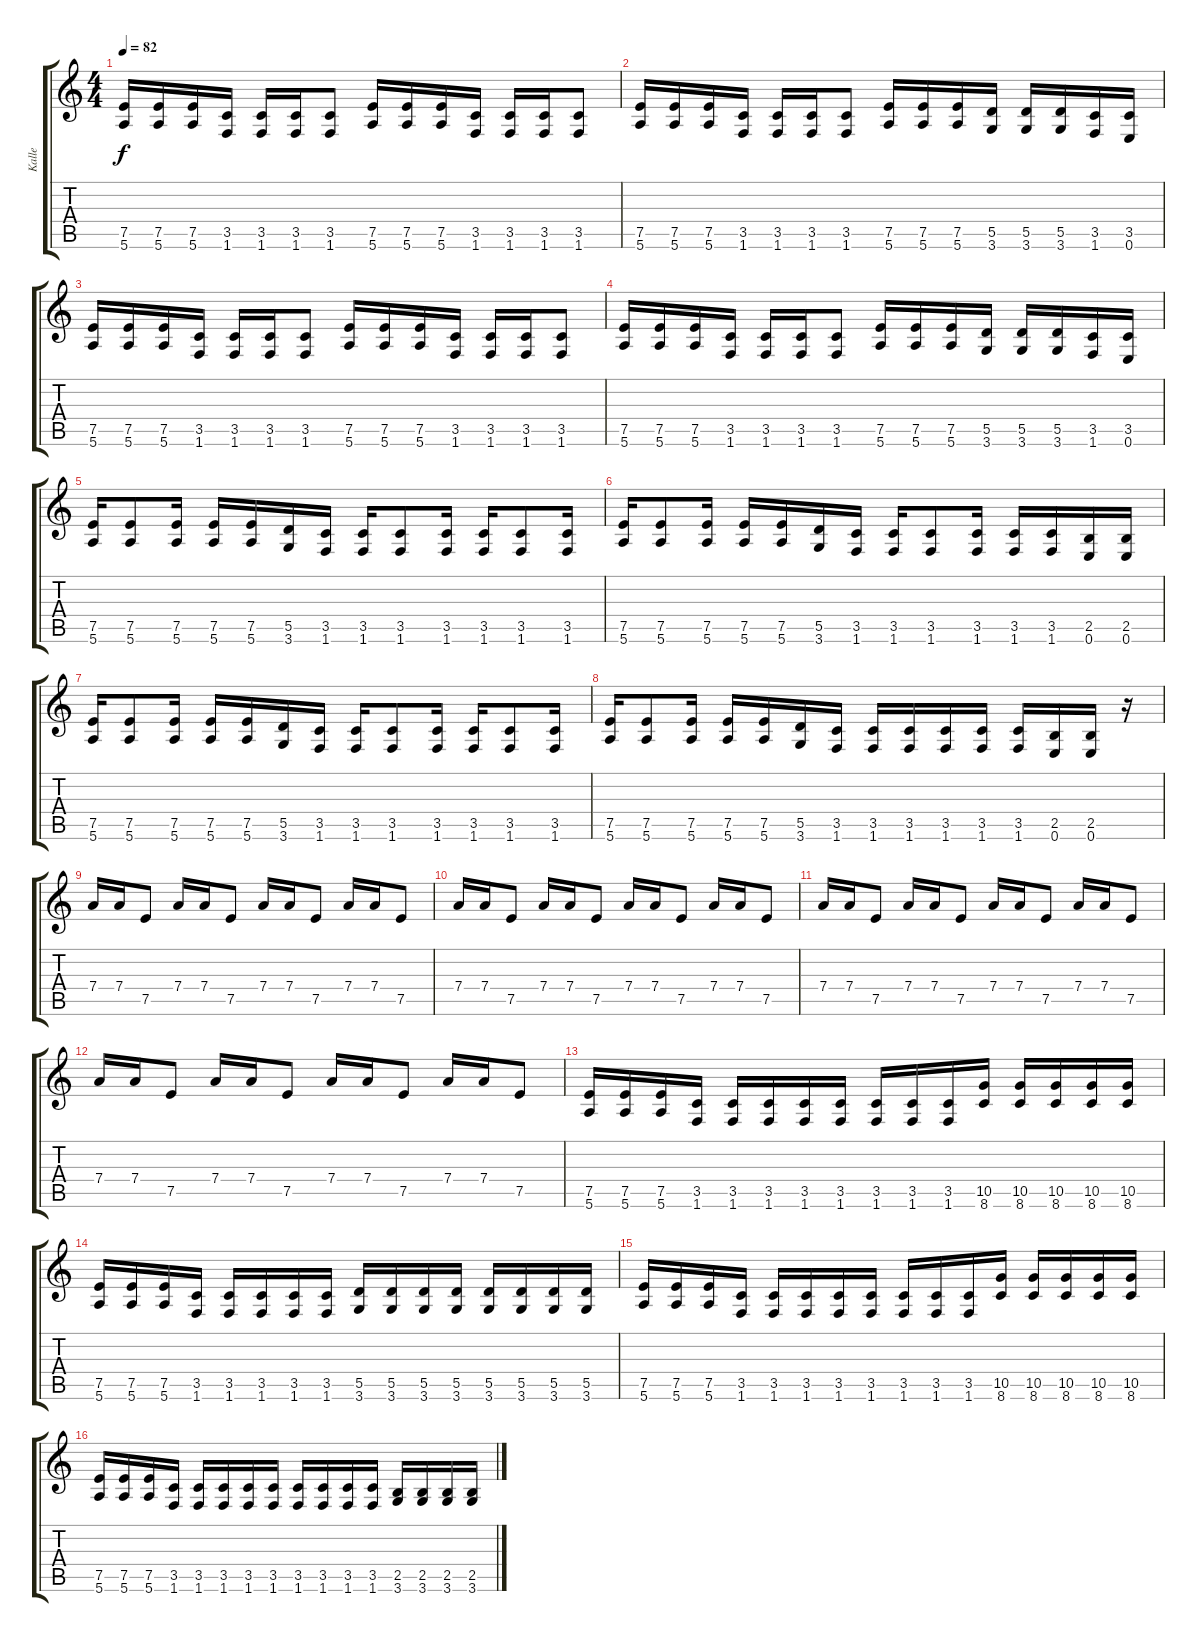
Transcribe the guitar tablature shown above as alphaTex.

\track ("Kalle" "Kalle") {instrument distortionguitar}
\staff {score tabs}
\tuning (E4 B3 G3 D3 A2 E2) {hide}
\ts (4 4)
\tempo 82
\clef g2
\ks c
(7.5 5.6).16{dy f} (7.5 5.6).16 (7.5 5.6).16 (3.5 1.6).16 (3.5 1.6).16 (3.5 1.6).16 (3.5 1.6).8 (7.5 5.6).16 (7.5 5.6).16 (7.5 5.6).16 (3.5 1.6).16 (3.5 1.6).16 (3.5 1.6).16 (3.5 1.6).8 |
(7.5 5.6).16 (7.5 5.6).16 (7.5 5.6).16 (3.5 1.6).16 (3.5 1.6).16 (3.5 1.6).16 (3.5 1.6).8 (7.5 5.6).16 (7.5 5.6).16 (7.5 5.6).16 (5.5 3.6).16 (5.5 3.6).16 (5.5 3.6).16 (3.5 1.6).16 (3.5 0.6).16 |
(7.5 5.6).16 (7.5 5.6).16 (7.5 5.6).16 (3.5 1.6).16 (3.5 1.6).16 (3.5 1.6).16 (3.5 1.6).8 (7.5 5.6).16 (7.5 5.6).16 (7.5 5.6).16 (3.5 1.6).16 (3.5 1.6).16 (3.5 1.6).16 (3.5 1.6).8 |
(7.5 5.6).16 (7.5 5.6).16 (7.5 5.6).16 (3.5 1.6).16 (3.5 1.6).16 (3.5 1.6).16 (3.5 1.6).8 (7.5 5.6).16 (7.5 5.6).16 (7.5 5.6).16 (5.5 3.6).16 (5.5 3.6).16 (5.5 3.6).16 (3.5 1.6).16 (3.5 0.6).16 |
(7.5 5.6).16 (7.5 5.6).8 (7.5 5.6).16 (7.5 5.6).16 (7.5 5.6).16 (5.5 3.6).16 (3.5 1.6).16 (3.5 1.6).16 (3.5 1.6).8 (3.5 1.6).16 (3.5 1.6).16 (3.5 1.6).8 (3.5 1.6).16 |
(7.5 5.6).16 (7.5 5.6).8 (7.5 5.6).16 (7.5 5.6).16 (7.5 5.6).16 (5.5 3.6).16 (3.5 1.6).16 (3.5 1.6).16 (3.5 1.6).8 (3.5 1.6).16 (3.5 1.6).16 (3.5 1.6).16 (2.5 0.6).16 (2.5 0.6).16 |
(7.5 5.6).16 (7.5 5.6).8 (7.5 5.6).16 (7.5 5.6).16 (7.5 5.6).16 (5.5 3.6).16 (3.5 1.6).16 (3.5 1.6).16 (3.5 1.6).8 (3.5 1.6).16 (3.5 1.6).16 (3.5 1.6).8 (3.5 1.6).16 |
(7.5 5.6).16 (7.5 5.6).8 (7.5 5.6).16 (7.5 5.6).16 (7.5 5.6).16 (5.5 3.6).16 (3.5 1.6).16 (3.5 1.6).16 (3.5 1.6).16 (3.5 1.6).16 (3.5 1.6).16 (3.5 1.6).16 (2.5 0.6).16 (2.5 0.6).16 r.16 |
7.4.16{volume 0 balance 0} 7.4.16{volume 11} 7.5.8 7.4.16 7.4.16 7.5.8 7.4.16 7.4.16 7.5.8 7.4.16 7.4.16 7.5.8 |
7.4.16{volume 11 balance 0} 7.4.16 7.5.8 7.4.16 7.4.16 7.5.8 7.4.16 7.4.16 7.5.8 7.4.16 7.4.16 7.5.8 |
7.4.16{volume 11 balance 0} 7.4.16 7.5.8 7.4.16 7.4.16 7.5.8 7.4.16 7.4.16 7.5.8 7.4.16 7.4.16 7.5.8 |
7.4.16{volume 11 balance 0} 7.4.16 7.5.8 7.4.16 7.4.16 7.5.8 7.4.16 7.4.16 7.5.8 7.4.16 7.4.16 7.5.8 |
(7.5 5.6).16{volume 15 balance 8} (7.5 5.6).16 (7.5 5.6).16 (3.5 1.6).16 (3.5 1.6).16 (3.5 1.6).16 (3.5 1.6).16 (3.5 1.6).16 (3.5 1.6).16 (3.5 1.6).16 (3.5 1.6).16 (10.5 8.6).16 (10.5 8.6).16 (10.5 8.6).16 (10.5 8.6).16 (10.5 8.6).16 |
(7.5 5.6).16 (7.5 5.6).16 (7.5 5.6).16 (3.5 1.6).16 (3.5 1.6).16 (3.5 1.6).16 (3.5 1.6).16 (3.5 1.6).16 (5.5 3.6).16 (5.5 3.6).16 (5.5 3.6).16 (5.5 3.6).16 (5.5 3.6).16 (5.5 3.6).16 (5.5 3.6).16 (5.5 3.6).16 |
(7.5 5.6).16 (7.5 5.6).16 (7.5 5.6).16 (3.5 1.6).16 (3.5 1.6).16 (3.5 1.6).16 (3.5 1.6).16 (3.5 1.6).16 (3.5 1.6).16 (3.5 1.6).16 (3.5 1.6).16 (10.5 8.6).16 (10.5 8.6).16 (10.5 8.6).16 (10.5 8.6).16 (10.5 8.6).16 |
(7.5 5.6).16 (7.5 5.6).16 (7.5 5.6).16 (3.5 1.6).16 (3.5 1.6).16 (3.5 1.6).16 (3.5 1.6).16 (3.5 1.6).16 (3.5 1.6).16 (3.5 1.6).16 (3.5 1.6).16 (3.5 1.6).16 (2.5 3.6).16 (2.5 3.6).16 (2.5 3.6).16 (2.5 3.6).16
